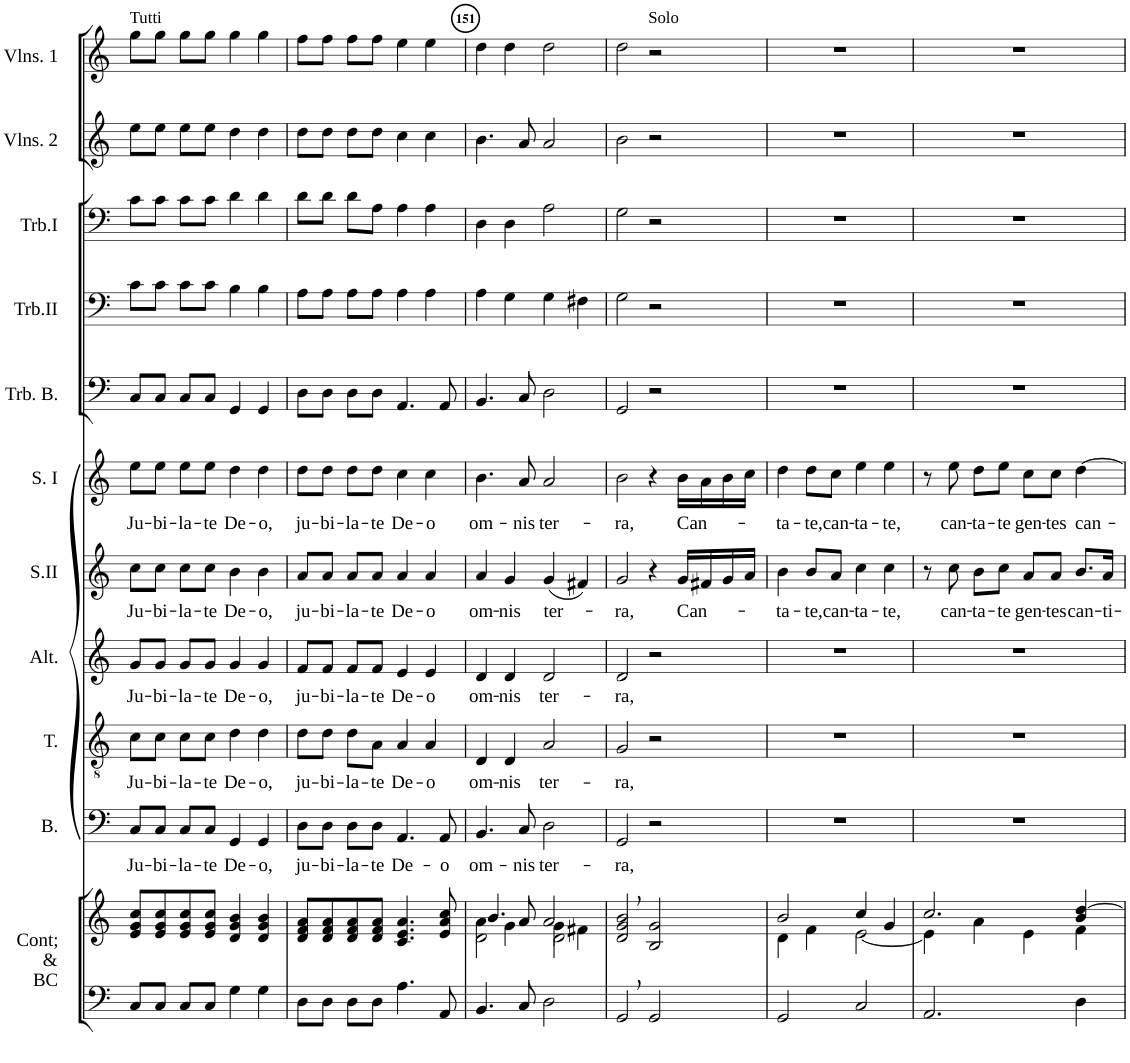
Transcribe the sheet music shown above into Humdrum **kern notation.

**kern	**kern	**kern	**text	**kern	**text	**kern	**text	**kern	**text	**kern	**text	**kern	**kern	**kern	**kern	**kern
*part11	*part11	*part10	*part10	*part9	*part9	*part8	*part8	*part7	*part7	*part6	*part6	*part5	*part4	*part3	*part2	*part1
*staff12	*staff11	*staff10	*staff10	*staff9	*staff9	*staff8	*staff8	*staff7	*staff7	*staff6	*staff6	*staff5	*staff4	*staff3	*staff2	*staff1
*I"Continuo &amp; Basse Continue	*	*I"Basse	*	*I"Ténor	*	*I"Alto	*	*I"Soprano II	*	*I"Soprane I	*	*I"Trombone Basse	*I"Trombone II	*I"Trombone I	*I"Deuxièmes Violons	*I"Premiers Violons
*I'Cont; &amp; BC	*	*I'B.	*	*I'T.	*	*I'Alt.	*	*I'S.II	*	*I'S. I	*	*I'Trb. B.	*I'Trb.II	*I'Trb.I	*I'Vlns. 2	*I'Vlns. 1
!!LO:PB:g=z
*clefF4	*clefG2	*clefF4	*	*clefGv2	*	*clefG2	*	*clefG2	*	*clefG2	*	*clefF4	*clefF4	*clefF4	*clefG2	*clefG2
*k[]	*k[]	*k[]	*	*k[]	*	*k[]	*	*k[]	*	*k[]	*	*k[]	*k[]	*k[]	*k[]	*k[]
*M4/4	*M4/4	*M4/4	*	*M4/4	*	*M4/4	*	*M4/4	*	*M4/4	*	*M4/4	*M4/4	*M4/4	*M4/4	*M4/4
*met(c)	*met(c)	*met(c)	*	*met(c)	*	*met(c)	*	*met(c)	*	*met(c)	*	*met(c)	*met(c)	*met(c)	*met(c)	*met(c)
=149	=149	=149	=149	=149	=149	=149	=149	=149	=149	=149	=149	=149	=149	=149	=149	=149
!	!	!	!	!	!	!	!	!	!	!	!	!	!	!	!	!LO:TX:a:t=Tutti
!	!	!	!LO:LY:b	!	!LO:LY:b	!	!LO:LY:b	!	!LO:LY:b	!	!LO:LY:b	!	!	!	!	!
8C/L	8e/ 8g/ 8cc/L	8C/L	Ju-	8c\L	Ju-	8g/L	Ju-	8cc\L	Ju-	8ee\L	Ju-	8C/L	8c\L	8c\L	8ee\L	8gg\L
!	!	!	!LO:LY:b	!	!LO:LY:b	!	!LO:LY:b	!	!LO:LY:b	!	!LO:LY:b	!	!	!	!	!
8C/J	8e/ 8g/ 8cc/	8C/J	-bi-	8c\J	-bi-	8g/J	-bi-	8cc\J	-bi-	8ee\J	-bi-	8C/J	8c\J	8c\J	8ee\J	8gg\J
!	!	!	!LO:LY:b	!	!LO:LY:b	!	!LO:LY:b	!	!LO:LY:b	!	!LO:LY:b	!	!	!	!	!
8C/L	8e/ 8g/ 8cc/	8C/L	-la-	8c\L	-la-	8g/L	-la-	8cc\L	-la-	8ee\L	-la-	8C/L	8c\L	8c\L	8ee\L	8gg\L
!	!	!	!LO:LY:b	!	!LO:LY:b	!	!LO:LY:b	!	!LO:LY:b	!	!LO:LY:b	!	!	!	!	!
8C/J	8e/ 8g/ 8cc/J	8C/J	-te	8c\J	-te	8g/J	-te	8cc\J	-te	8ee\J	-te	8C/J	8c\J	8c\J	8ee\J	8gg\J
!	!	!	!LO:LY:b	!	!LO:LY:b	!	!LO:LY:b	!	!LO:LY:b	!	!LO:LY:b	!	!	!	!	!
4G\	4d/ 4g/ 4b/	4GG/	De-	4d\	De-	4g/	De-	4b\	De-	4dd\	De-	4GG/	4B\	4d\	4dd\	4gg\
!	!	!	!LO:LY:b	!	!LO:LY:b	!	!LO:LY:b	!	!LO:LY:b	!	!LO:LY:b	!	!	!	!	!
4G\	4d/ 4g/ 4b/	4GG/	-o,	4d\	-o,	4g/	-o,	4b\	-o,	4dd\	-o,	4GG/	4B\	4d\	4dd\	4gg\
=150	=150	=150	=150	=150	=150	=150	=150	=150	=150	=150	=150	=150	=150	=150	=150	=150
!	!	!	!LO:LY:b	!	!LO:LY:b	!	!LO:LY:b	!	!LO:LY:b	!	!LO:LY:b	!	!	!	!	!
8D\L	8d/ 8f/ 8a/L	8D\L	ju-	8d\L	ju-	8f/L	ju-	8a/L	ju-	8dd\L	ju-	8D\L	8A\L	8d\L	8dd\L	8ff\L
!	!	!	!LO:LY:b	!	!LO:LY:b	!	!LO:LY:b	!	!LO:LY:b	!	!LO:LY:b	!	!	!	!	!
8D\J	8d/ 8f/ 8a/	8D\J	-bi-	8d\J	-bi-	8f/J	-bi-	8a/J	-bi-	8dd\J	-bi-	8D\J	8A\J	8d\J	8dd\J	8ff\J
!	!	!	!LO:LY:b	!	!LO:LY:b	!	!LO:LY:b	!	!LO:LY:b	!	!LO:LY:b	!	!	!	!	!
8D\L	8d/ 8f/ 8a/	8D\L	-la-	8d\L	-la-	8f/L	-la-	8a/L	-la-	8dd\L	-la-	8D\L	8A\L	8d\L	8dd\L	8ff\L
!	!	!	!LO:LY:b	!	!LO:LY:b	!	!LO:LY:b	!	!LO:LY:b	!	!LO:LY:b	!	!	!	!	!
8D\J	8d/ 8f/ 8a/J	8D\J	-te	8A\J	-te	8f/J	-te	8a/J	-te	8dd\J	-te	8D\J	8A\J	8A\J	8dd\J	8ff\J
!	!	!	!LO:LY:b	!	!LO:LY:b	!	!LO:LY:b	!	!LO:LY:b	!	!LO:LY:b	!	!	!	!	!
4.A\	4.c/ 4.e/ 4.a/	4.AA/	De-	4A/	De-	4e/	De-	4a/	De-	4cc\	De-	4.AA/	4A\	4A\	4cc\	4ee\
!	!	!	!	!	!LO:LY:b	!	!LO:LY:b	!	!LO:LY:b	!	!LO:LY:b	!	!	!	!	!
.	.	.	.	4A/	-o	4e/	-o	4a/	-o	4cc\	-o	.	4A\	4A\	4cc\	4ee\
!	!	!	!LO:LY:b	!	!	!	!	!	!	!	!	!	!	!	!	!
8AA/	8e/ 8a/ 8cc/	8AA/	-o	.	.	.	.	.	.	.	.	8AA/	.	.	.	.
=151	=151	=151	=151	=151	=151	=151	=151	=151	=151	=151	=151	=151	=151	=151	=151	=151
*	*^	*	*	*	*	*	*	*	*	*	*	*	*	*	*	*
*	*	*^	*	*	*	*	*	*	*	*	*	*	*	*	*	*	*
!	!	!	!	!	!LO:LY:b	!	!LO:LY:b	!	!LO:LY:b	!	!LO:LY:b	!	!LO:LY:b	!	!	!	!	!
4.BB/	4.b/	4a\	2d\	4.BB/	om-	4D/	om-	4d/	om-	4a/	om-	4.b\	om-	4.BB/	4A\	4D\	4.b\	4dd\
!	!	!	!	!	!	!	!LO:LY:b	!	!LO:LY:b	!	!LO:LY:b	!	!	!	!	!	!	!
.	.	4g\	.	.	.	4D/	-nis	4d/	-nis	4g/	-nis	.	.	.	4G\	4D\	.	4dd\
!	!	!	!	!	!LO:LY:b	!	!	!	!	!	!	!	!LO:LY:b	!	!	!	!	!
8C/	8a/	.	.	8C/	-nis	.	.	.	.	.	.	8a/	-nis	8C/	.	.	8a/	.
!	!	!	!	!	!LO:LY:b	!	!LO:LY:b	!	!LO:LY:b	!	!LO:LY:b	!	!LO:LY:b	!	!	!	!	!
2D\	2a/	4g\	2d\	2D\	ter-	2A/	ter-	2d/	ter-	(4g/	ter-	2a/	ter-	2D\	4G\	2A\	2a/	2dd\
.	.	4f#X\	.	.	.	.	.	.	.	4f#X/)	.	.	.	.	4F#X\	.	.	.
*	*	*v	*v	*	*	*	*	*	*	*	*	*	*	*	*	*	*	*
=152	=152	=152	=152	=152	=152	=152	=152	=152	=152	=152	=152	=152	=152	=152	=152	=152	=152
!	!	!	!	!LO:LY:b	!	!LO:LY:b	!	!LO:LY:b	!	!LO:LY:b	!	!LO:LY:b	!	!	!	!	!
*	*v	*v	*	*	*	*	*	*	*	*	*	*	*	*	*	*	*
2GG,/	2d/, 2g/, 2b/,	2GG/	-ra,	2G/	-ra,	2d/	-ra,	2g/	-ra,	2b\	-ra,	2GG/	2G\	2G\	2b\	2dd\
!	!	!	!	!	!	!	!	!	!	!	!	!	!	!	!	!LO:TX:a:t=Solo
2GG/	2B/ 2g/	2r	.	2r	.	2r	.	4r	.	4r	.	2r	2r	2r	2r	2r
!	!	!	!	!	!	!	!	!	!LO:LY:b	!	!LO:LY:b	!	!	!	!	!
.	.	.	.	.	.	.	.	16g/LL	Can-	16b\LL	Can-	.	.	.	.	.
.	.	.	.	.	.	.	.	16f#X/	.	16a\	.	.	.	.	.	.
.	.	.	.	.	.	.	.	16g/	.	16b\	.	.	.	.	.	.
.	.	.	.	.	.	.	.	16a/JJ	.	16cc\JJ	.	.	.	.	.	.
=153	=153	=153	=153	=153	=153	=153	=153	=153	=153	=153	=153	=153	=153	=153	=153	=153
*	*^	*	*	*	*	*	*	*	*	*	*	*	*	*	*	*
!	!	!	!	!	!	!	!	!	!	!LO:LY:b	!	!LO:LY:b	!	!	!	!	!
2GG/	2b/	4d\	1r	.	1r	.	1r	.	4b\	-ta-	4dd\	-ta-	1r	1r	1r	1r	1r
!	!	!	!	!	!	!	!	!	!	!LO:LY:b	!	!LO:LY:b	!	!	!	!	!
.	.	4f\	.	.	.	.	.	.	8b/L	-te,	8dd\L	-te,	.	.	.	.	.
!	!	!	!	!	!	!	!	!	!	!LO:LY:b	!	!LO:LY:b	!	!	!	!	!
.	.	.	.	.	.	.	.	.	8a/J	can-	8cc\J	can-	.	.	.	.	.
!	!	!	!	!	!	!	!	!	!	!LO:LY:b	!	!LO:LY:b	!	!	!	!	!
2C/	4cc/	[2e\	.	.	.	.	.	.	4cc\	-ta-	4ee\	-ta-	.	.	.	.	.
!	!	!	!	!	!	!	!	!	!	!LO:LY:b	!	!LO:LY:b	!	!	!	!	!
.	4g/	.	.	.	.	.	.	.	4cc\	-te,	4ee\	-te,	.	.	.	.	.
=154	=154	=154	=154	=154	=154	=154	=154	=154	=154	=154	=154	=154	=154	=154	=154	=154	=154
2.AA/	2.cc/	4e\]	1r	.	1r	.	1r	.	8r	.	8r	.	1r	1r	1r	1r	1r
!	!	!	!	!	!	!	!	!	!	!LO:LY:b	!	!LO:LY:b	!	!	!	!	!
.	.	.	.	.	.	.	.	.	8cc\	can-	8ee\	can-	.	.	.	.	.
!	!	!	!	!	!	!	!	!	!	!LO:LY:b	!	!LO:LY:b	!	!	!	!	!
.	.	4a\	.	.	.	.	.	.	8b\L	-ta-	8dd\L	-ta-	.	.	.	.	.
!	!	!	!	!	!	!	!	!	!	!LO:LY:b	!	!LO:LY:b	!	!	!	!	!
.	.	.	.	.	.	.	.	.	8cc\J	-te	8ee\J	-te	.	.	.	.	.
!	!	!	!	!	!	!	!	!	!	!LO:LY:b	!	!LO:LY:b	!	!	!	!	!
.	.	4e\	.	.	.	.	.	.	8a/L	gen-	8cc\L	gen-	.	.	.	.	.
!	!	!	!	!	!	!	!	!	!	!LO:LY:b	!	!LO:LY:b	!	!	!	!	!
.	.	.	.	.	.	.	.	.	8a/J	-tes	8cc\J	-tes	.	.	.	.	.
!	!	!	!	!	!	!	!	!	!	!LO:LY:b	!	!LO:LY:b	!	!	!	!	!
4D\	4b/ [4dd/	4f\	.	.	.	.	.	.	8.b/L	can-	[4dd\	can-	.	.	.	.	.
!	!	!	!	!	!	!	!	!	!	!LO:LY:b	!	!	!	!	!	!	!
.	.	.	.	.	.	.	.	.	16a/Jk	-ti-	.	.	.	.	.	.	.
*	*v	*v	*	*	*	*	*	*	*	*	*	*	*	*	*	*	*
=	=	=	=	=	=	=	=	=	=	=	=	=	=	=	=	=
*-	*-	*-	*-	*-	*-	*-	*-	*-	*-	*-	*-	*-	*-	*-	*-	*-
